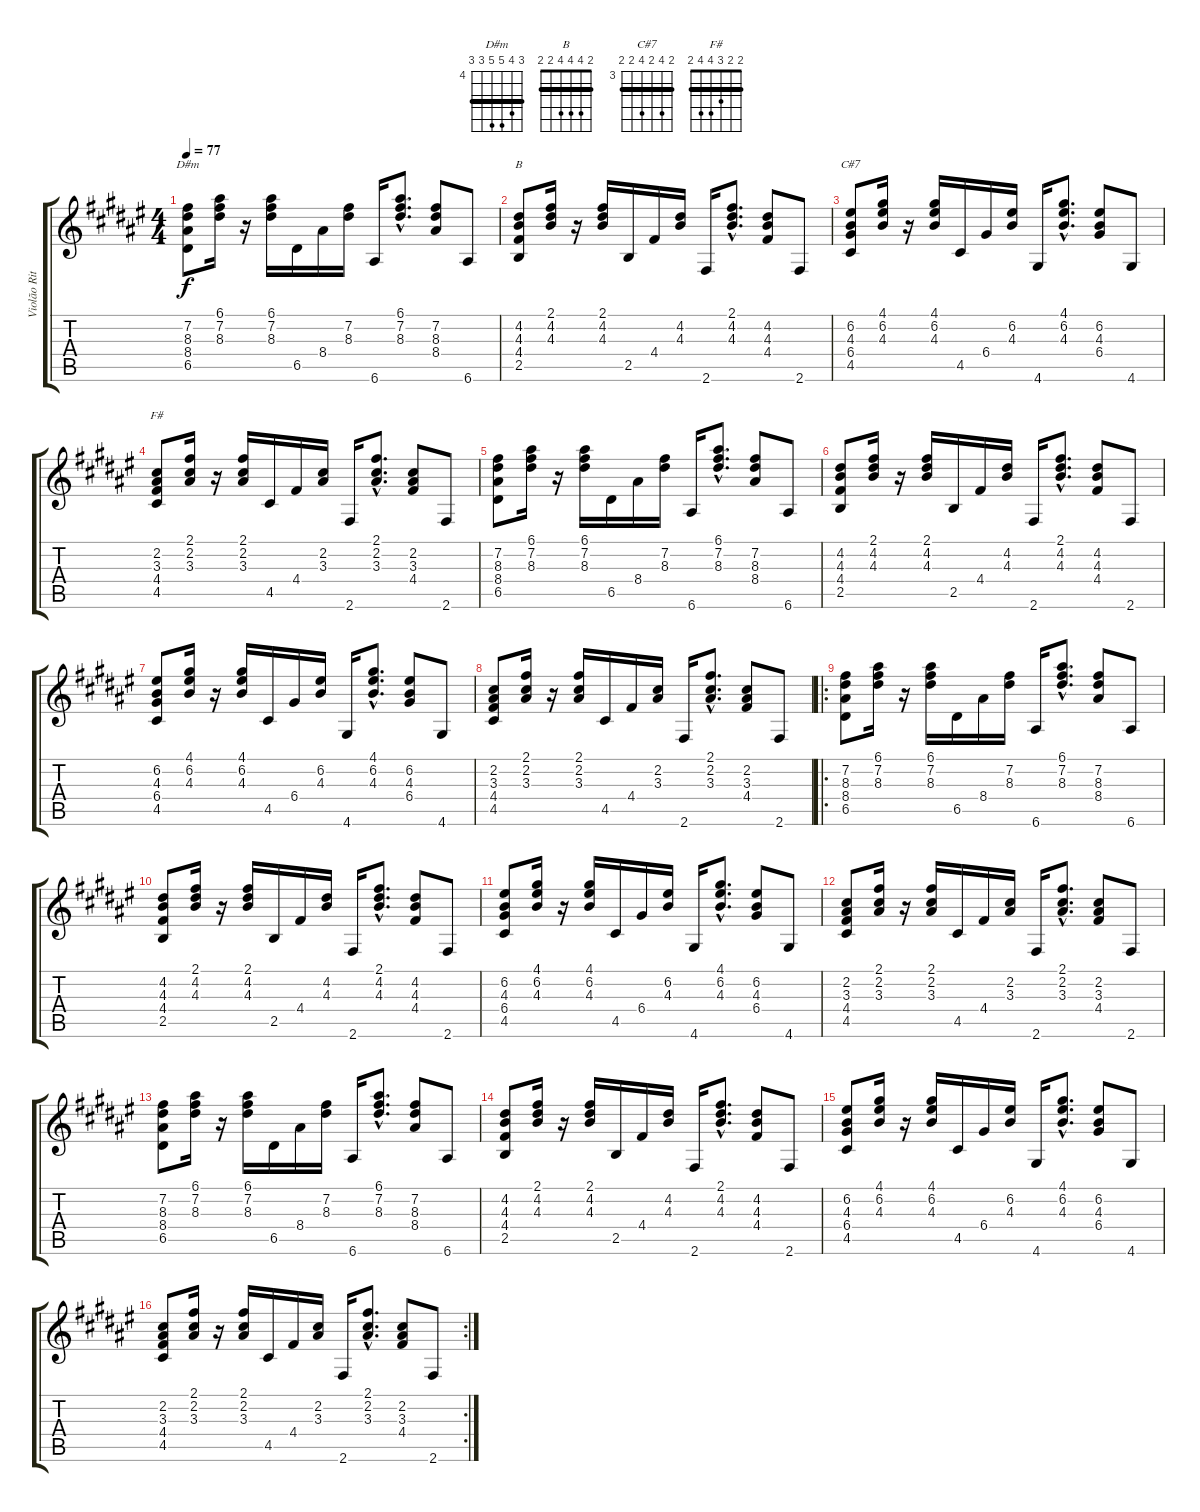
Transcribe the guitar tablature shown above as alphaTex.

\track ("Violão Ritmo" "Violão Rit") {instrument acousticguitarnylon}
\staff {score tabs}
\tuning (E4 B3 G3 D3 A2 E2) {hide}
\chord ("D#m" 6 7 8 8 6 6) {firstfret 4 barre 6}
\chord ("B" 2 4 4 4 2 2) {barre 2}
\chord ("C#7" 4 6 4 6 4 4) {firstfret 3 barre 4}
\chord ("F#" 2 2 3 4 4 2) {barre 2}
\ts (4 4)
\tempo 77
\clef g2
\ks d#minor
(7.2 8.3 8.4 6.5).8{ch "D#m" dy f} (6.1 7.2 8.3).16 r.16 (6.1 7.2 8.3).16 6.5.16 8.4.16 (7.2 8.3).16 6.6.16 (6.1{hac} 7.2{hac} 8.3{hac}).8{d} (7.2 8.3 8.4).8 6.6.8 |
(4.2 4.3 4.4 2.5).8{ch "B"} (2.1 4.2 4.3).16 r.16 (2.1 4.2 4.3).16 2.5.16 4.4.16 (4.2 4.3).16 2.6.16 (2.1{hac} 4.2{hac} 4.3{hac}).8{d} (4.2 4.3 4.4).8 2.6.8 |
(6.2 4.3 6.4 4.5).8{ch "C#7"} (4.1 6.2 4.3).16 r.16 (4.1 6.2 4.3).16 4.5.16 6.4.16 (6.2 4.3).16 4.6.16 (4.1{hac} 6.2{hac} 4.3{hac}).8{d} (6.2 4.3 6.4).8 4.6.8 |
(2.2 3.3 4.4 4.5).8{ch "F#"} (2.1 2.2 3.3).16 r.16 (2.1 2.2 3.3).16 4.5.16 4.4.16 (2.2 3.3).16 2.6.16 (2.1{hac} 2.2{hac} 3.3{hac}).8{d} (2.2 3.3 4.4).8 2.6.8 |
(7.2 8.3 8.4 6.5).8 (6.1 7.2 8.3).16 r.16 (6.1 7.2 8.3).16 6.5.16 8.4.16 (7.2 8.3).16 6.6.16 (6.1{hac} 7.2{hac} 8.3{hac}).8{d} (7.2 8.3 8.4).8 6.6.8 |
(4.2 4.3 4.4 2.5).8 (2.1 4.2 4.3).16 r.16 (2.1 4.2 4.3).16 2.5.16 4.4.16 (4.2 4.3).16 2.6.16 (2.1{hac} 4.2{hac} 4.3{hac}).8{d} (4.2 4.3 4.4).8 2.6.8 |
(6.2 4.3 6.4 4.5).8 (4.1 6.2 4.3).16 r.16 (4.1 6.2 4.3).16 4.5.16 6.4.16 (6.2 4.3).16 4.6.16 (4.1{hac} 6.2{hac} 4.3{hac}).8{d} (6.2 4.3 6.4).8 4.6.8 |
(2.2 3.3 4.4 4.5).8 (2.1 2.2 3.3).16 r.16 (2.1 2.2 3.3).16 4.5.16 4.4.16 (2.2 3.3).16 2.6.16 (2.1{hac} 2.2{hac} 3.3{hac}).8{d} (2.2 3.3 4.4).8 2.6.8 |
\ro
(7.2 8.3 8.4 6.5).8 (6.1 7.2 8.3).16 r.16 (6.1 7.2 8.3).16 6.5.16 8.4.16 (7.2 8.3).16 6.6.16 (6.1{hac} 7.2{hac} 8.3{hac}).8{d} (7.2 8.3 8.4).8 6.6.8 |
(4.2 4.3 4.4 2.5).8 (2.1 4.2 4.3).16 r.16 (2.1 4.2 4.3).16 2.5.16 4.4.16 (4.2 4.3).16 2.6.16 (2.1{hac} 4.2{hac} 4.3{hac}).8{d} (4.2 4.3 4.4).8 2.6.8 |
(6.2 4.3 6.4 4.5).8 (4.1 6.2 4.3).16 r.16 (4.1 6.2 4.3).16 4.5.16 6.4.16 (6.2 4.3).16 4.6.16 (4.1{hac} 6.2{hac} 4.3{hac}).8{d} (6.2 4.3 6.4).8 4.6.8 |
(2.2 3.3 4.4 4.5).8 (2.1 2.2 3.3).16 r.16 (2.1 2.2 3.3).16 4.5.16 4.4.16 (2.2 3.3).16 2.6.16 (2.1{hac} 2.2{hac} 3.3{hac}).8{d} (2.2 3.3 4.4).8 2.6.8 |
(7.2 8.3 8.4 6.5).8 (6.1 7.2 8.3).16 r.16 (6.1 7.2 8.3).16 6.5.16 8.4.16 (7.2 8.3).16 6.6.16 (6.1{hac} 7.2{hac} 8.3{hac}).8{d} (7.2 8.3 8.4).8 6.6.8 |
(4.2 4.3 4.4 2.5).8 (2.1 4.2 4.3).16 r.16 (2.1 4.2 4.3).16 2.5.16 4.4.16 (4.2 4.3).16 2.6.16 (2.1{hac} 4.2{hac} 4.3{hac}).8{d} (4.2 4.3 4.4).8 2.6.8 |
(6.2 4.3 6.4 4.5).8 (4.1 6.2 4.3).16 r.16 (4.1 6.2 4.3).16 4.5.16 6.4.16 (6.2 4.3).16 4.6.16 (4.1{hac} 6.2{hac} 4.3{hac}).8{d} (6.2 4.3 6.4).8 4.6.8 |
\rc 2
(2.2 3.3 4.4 4.5).8 (2.1 2.2 3.3).16 r.16 (2.1 2.2 3.3).16 4.5.16 4.4.16 (2.2 3.3).16 2.6.16 (2.1{hac} 2.2{hac} 3.3{hac}).8{d} (2.2 3.3 4.4).8 2.6.8
